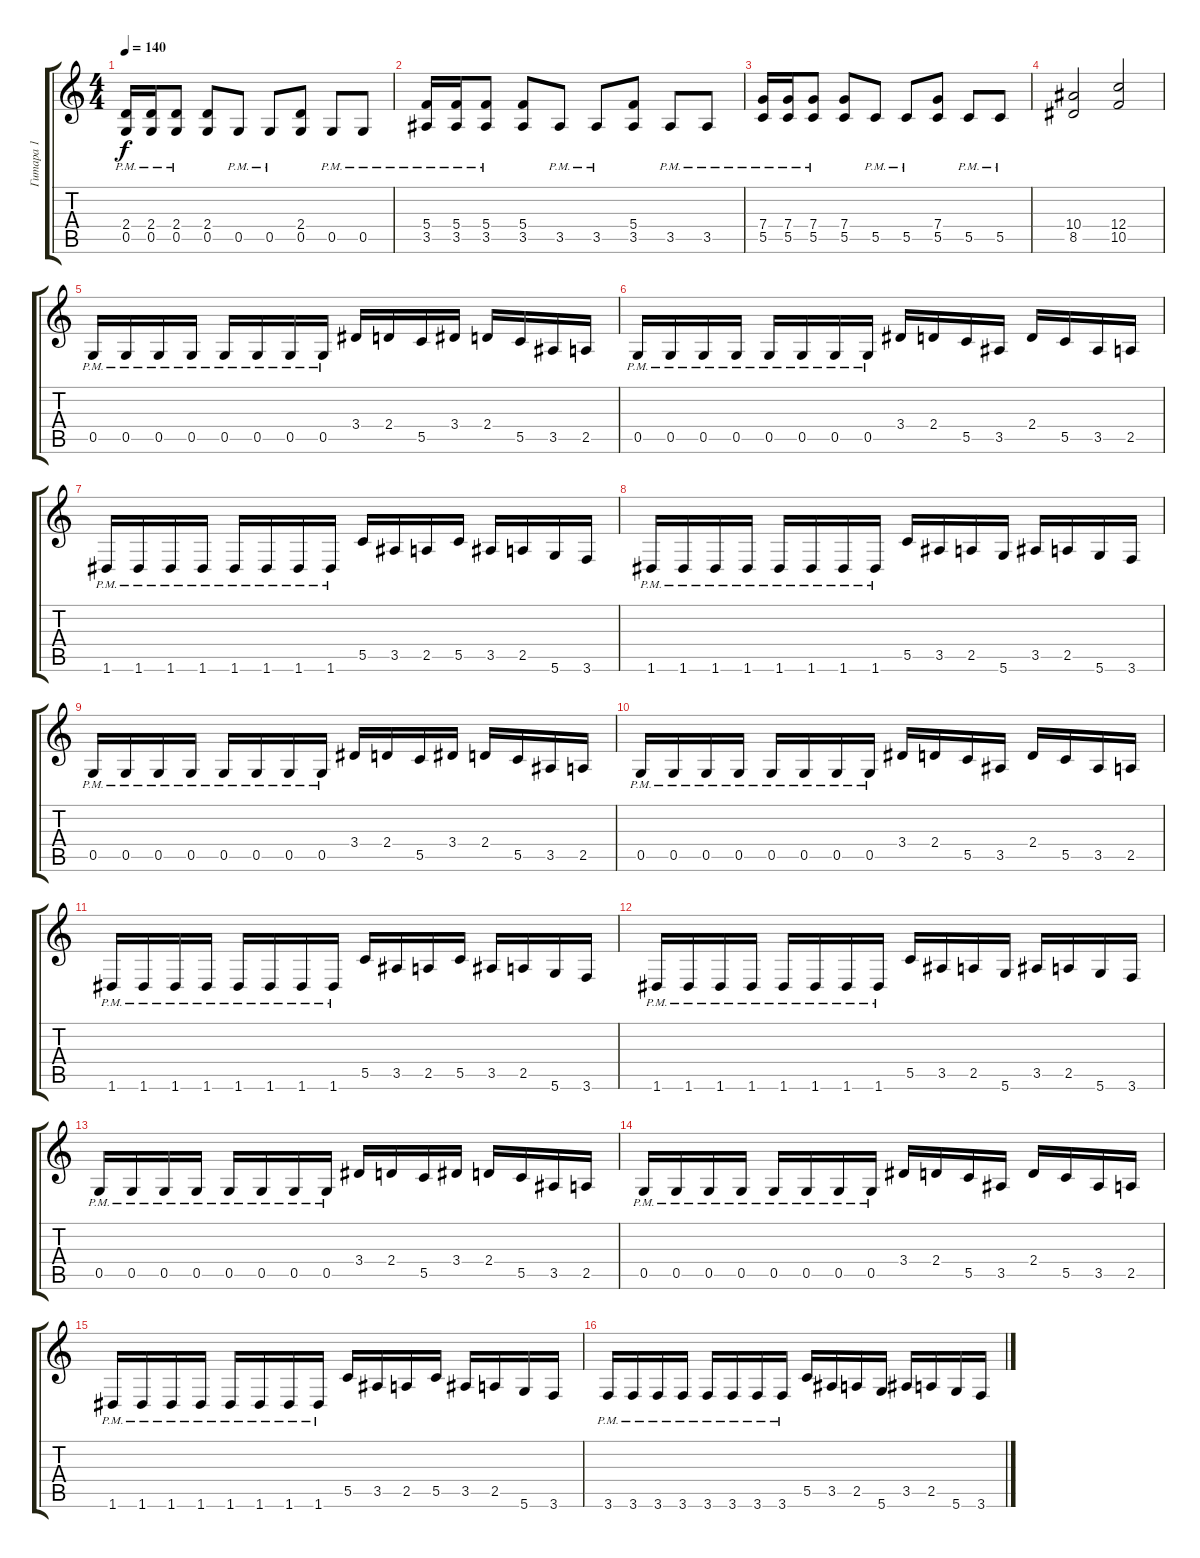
\track ("Гитара 1" "Гитара 1") {instrument overdrivenguitar}
\staff {score tabs}
\tuning (D4 A3 F3 C3 G2 D2) {hide}
\ts (4 4)
\tempo 140
\clef g2
\ks c
(2.4{pm} 0.5{pm}).16{dy f} (2.4{pm} 0.5{pm}).16 (2.4{pm} 0.5{pm}).8 (2.4 0.5).8 0.5{pm}.8 0.5{pm}.8 (2.4 0.5).8 0.5{pm}.8 0.5{pm}.8 |
(5.4{pm} 3.5{pm}).16 (5.4{pm} 3.5{pm}).16 (5.4{pm} 3.5{pm}).8 (5.4 3.5).8 3.5{pm}.8 3.5{pm}.8 (5.4 3.5).8 3.5{pm}.8 3.5{pm}.8 |
(7.4{pm} 5.5{pm}).16 (7.4{pm} 5.5{pm}).16 (7.4{pm} 5.5{pm}).8 (7.4 5.5).8 5.5{pm}.8 5.5{pm}.8 (7.4 5.5).8 5.5{pm}.8 5.5{pm}.8 |
(10.4 8.5).2 (12.4 10.5).2 |
0.5{pm}.16 0.5{pm}.16 0.5{pm}.16 0.5{pm}.16 0.5{pm}.16 0.5{pm}.16 0.5{pm}.16 0.5{pm}.16 3.4.16 2.4.16 5.5.16 3.4.16 2.4.16 5.5.16 3.5.16 2.5.16 |
0.5{pm}.16 0.5{pm}.16 0.5{pm}.16 0.5{pm}.16 0.5{pm}.16 0.5{pm}.16 0.5{pm}.16 0.5{pm}.16 3.4.16 2.4.16 5.5.16 3.5.16 2.4.16 5.5.16 3.5.16 2.5.16 |
1.6{pm}.16 1.6{pm}.16 1.6{pm}.16 1.6{pm}.16 1.6{pm}.16 1.6{pm}.16 1.6{pm}.16 1.6{pm}.16 5.5.16 3.5.16 2.5.16 5.5.16 3.5.16 2.5.16 5.6.16 3.6.16 |
1.6{pm}.16 1.6{pm}.16 1.6{pm}.16 1.6{pm}.16 1.6{pm}.16 1.6{pm}.16 1.6{pm}.16 1.6{pm}.16 5.5.16 3.5.16 2.5.16 5.6.16 3.5.16 2.5.16 5.6.16 3.6.16 |
0.5{pm}.16 0.5{pm}.16 0.5{pm}.16 0.5{pm}.16 0.5{pm}.16 0.5{pm}.16 0.5{pm}.16 0.5{pm}.16 3.4.16 2.4.16 5.5.16 3.4.16 2.4.16 5.5.16 3.5.16 2.5.16 |
0.5{pm}.16 0.5{pm}.16 0.5{pm}.16 0.5{pm}.16 0.5{pm}.16 0.5{pm}.16 0.5{pm}.16 0.5{pm}.16 3.4.16 2.4.16 5.5.16 3.5.16 2.4.16 5.5.16 3.5.16 2.5.16 |
1.6{pm}.16 1.6{pm}.16 1.6{pm}.16 1.6{pm}.16 1.6{pm}.16 1.6{pm}.16 1.6{pm}.16 1.6{pm}.16 5.5.16 3.5.16 2.5.16 5.5.16 3.5.16 2.5.16 5.6.16 3.6.16 |
1.6{pm}.16 1.6{pm}.16 1.6{pm}.16 1.6{pm}.16 1.6{pm}.16 1.6{pm}.16 1.6{pm}.16 1.6{pm}.16 5.5.16 3.5.16 2.5.16 5.6.16 3.5.16 2.5.16 5.6.16 3.6.16 |
0.5{pm}.16 0.5{pm}.16 0.5{pm}.16 0.5{pm}.16 0.5{pm}.16 0.5{pm}.16 0.5{pm}.16 0.5{pm}.16 3.4.16 2.4.16 5.5.16 3.4.16 2.4.16 5.5.16 3.5.16 2.5.16 |
0.5{pm}.16 0.5{pm}.16 0.5{pm}.16 0.5{pm}.16 0.5{pm}.16 0.5{pm}.16 0.5{pm}.16 0.5{pm}.16 3.4.16 2.4.16 5.5.16 3.5.16 2.4.16 5.5.16 3.5.16 2.5.16 |
1.6{pm}.16 1.6{pm}.16 1.6{pm}.16 1.6{pm}.16 1.6{pm}.16 1.6{pm}.16 1.6{pm}.16 1.6{pm}.16 5.5.16 3.5.16 2.5.16 5.5.16 3.5.16 2.5.16 5.6.16 3.6.16 |
3.6{pm}.16 3.6{pm}.16 3.6{pm}.16 3.6{pm}.16 3.6{pm}.16 3.6{pm}.16 3.6{pm}.16 3.6{pm}.16 5.5.16 3.5.16 2.5.16 5.6.16 3.5.16 2.5.16 5.6.16 3.6.16
